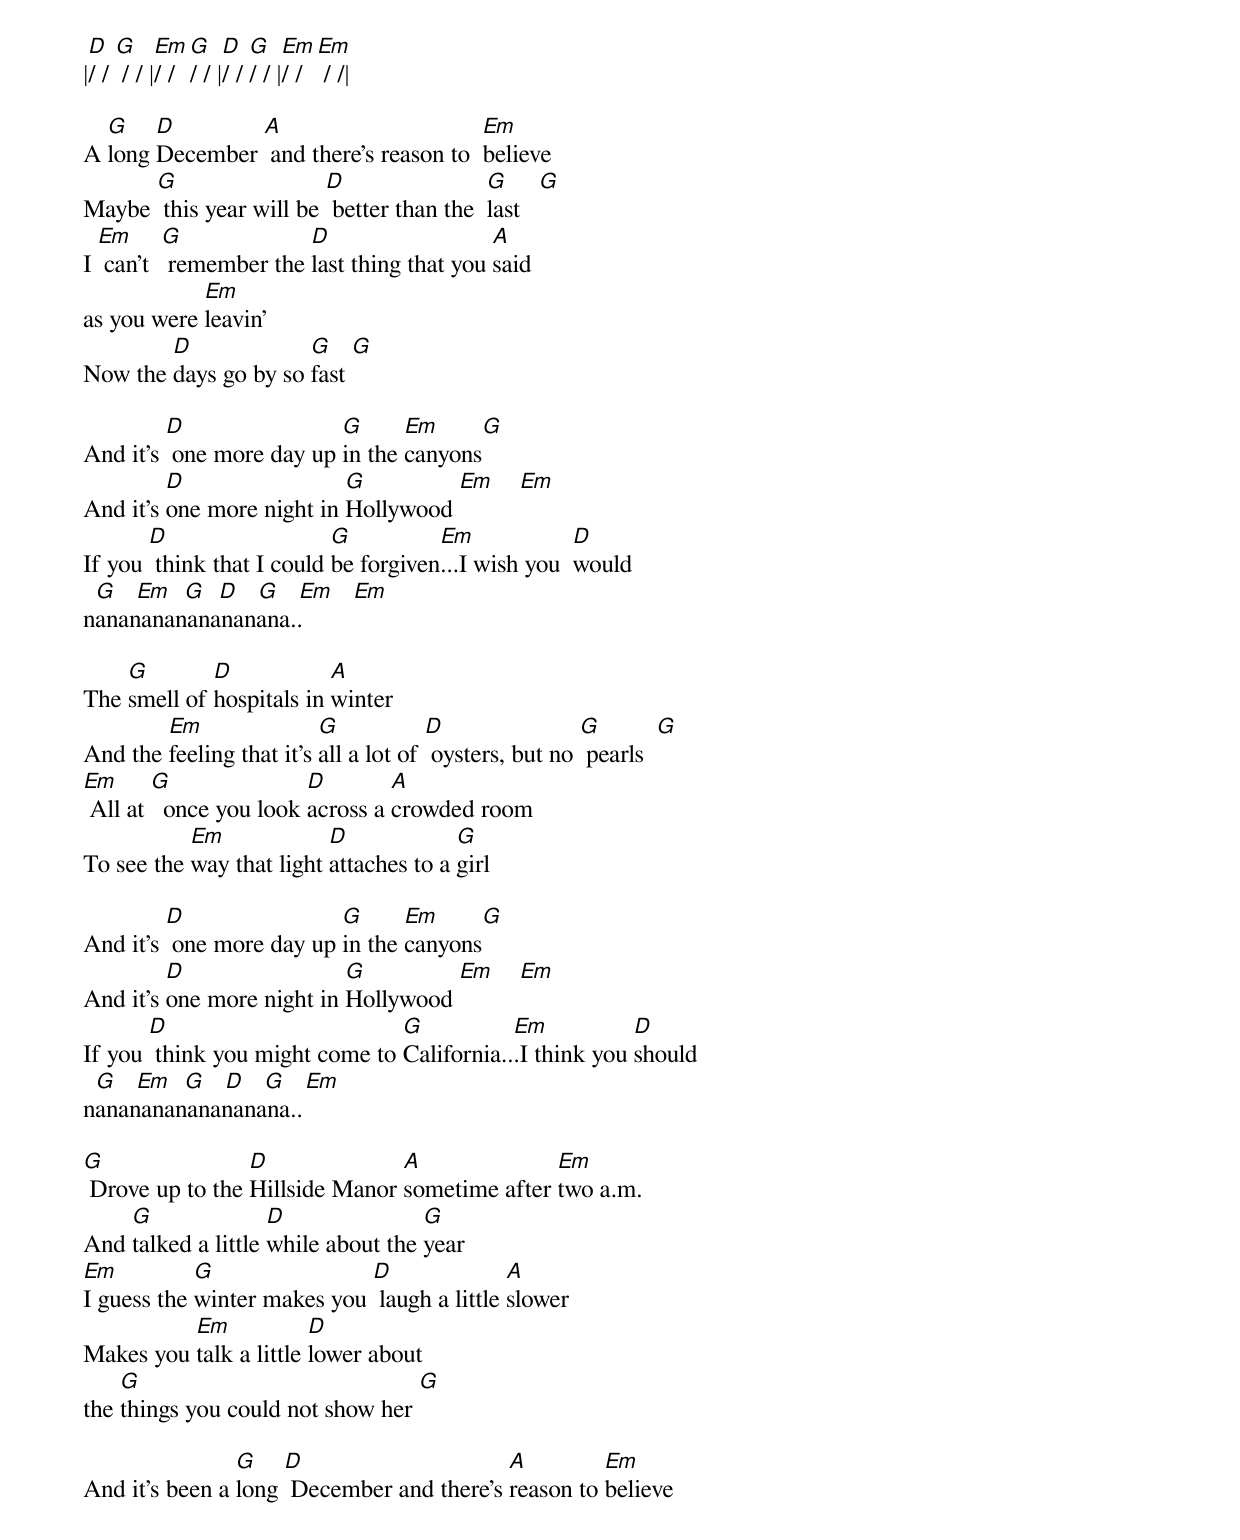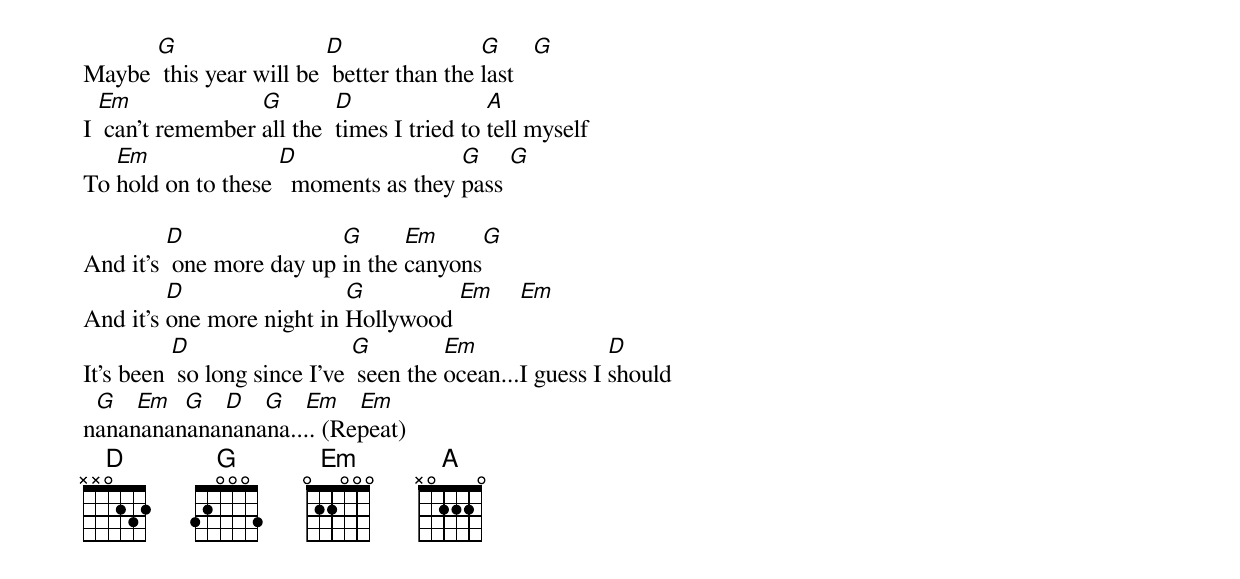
|[D]/ / [G] / / |[Em]/ / [G]/ / |[D]/ / [G]/ / |[Em]/ / [Em] / /|

A [G]long [D]December [A] and there's reason to  [Em]believe
Maybe [G] this year will be [D] better than the  [G]last   [G]
I [Em] can't  [G] remember the [D]last thing that you [A]said
as you were [Em]leavin'
Now the [D]days go by so [G]fast [G]

And it's [D] one more day up [G]in the [Em]canyons[G]
And it's [D]one more night in [G]Hollywood [Em]    [Em]
If you [D] think that I could [G]be forgiven[Em]...I wish you  [D]would
  [G]   [Em]  [G]  [D]   [G]   [Em]   [Em]
nanananananananana..

The [G]smell of [D]hospitals in [A]winter
And the [Em]feeling that it's [G]all a lot of [D] oysters, but no [G] pearls  [G]
[Em] All at [G]  once you look [D]across a [A]crowded room
To see the [Em]way that light [D]attaches to a [G]girl

And it's [D] one more day up [G]in the [Em]canyons[G]
And it's [D]one more night in [G]Hollywood [Em]    [Em]
If you [D] think you might come to [G]California..[Em].I think you [D]should
  [G]   [Em]  [G]   [D]   [G]   [Em]
nanananananananana..

[G] Drove up to the [D]Hillside Manor [A]sometime after [Em]two a.m.
And [G]talked a little [D]while about the [G]year
[Em]I guess the [G]winter makes you [D] laugh a little [A]slower
Makes you [Em]talk a little [D]lower about
the [G]things you could not show her [G]

And it's been a [G]long [D] December and there's [A]reason to [Em]believe
Maybe [G] this year will be [D] better than the [G]last   [G]
I [Em] can't remember [G]all the  [D]times I tried to [A]tell myself
To [Em]hold on to these [D]  moments as they [G]pass [G]

And it's [D] one more day up [G]in the [Em]canyons[G]
And it's [D]one more night in [G]Hollywood [Em]    [Em]
It's been [D] so long since I've [G] seen the [Em]ocean...I guess I [D]should
  [G]   [Em]  [G]   [D]   [G]   [Em]   [Em]
nanananananananana.... (Repeat)
